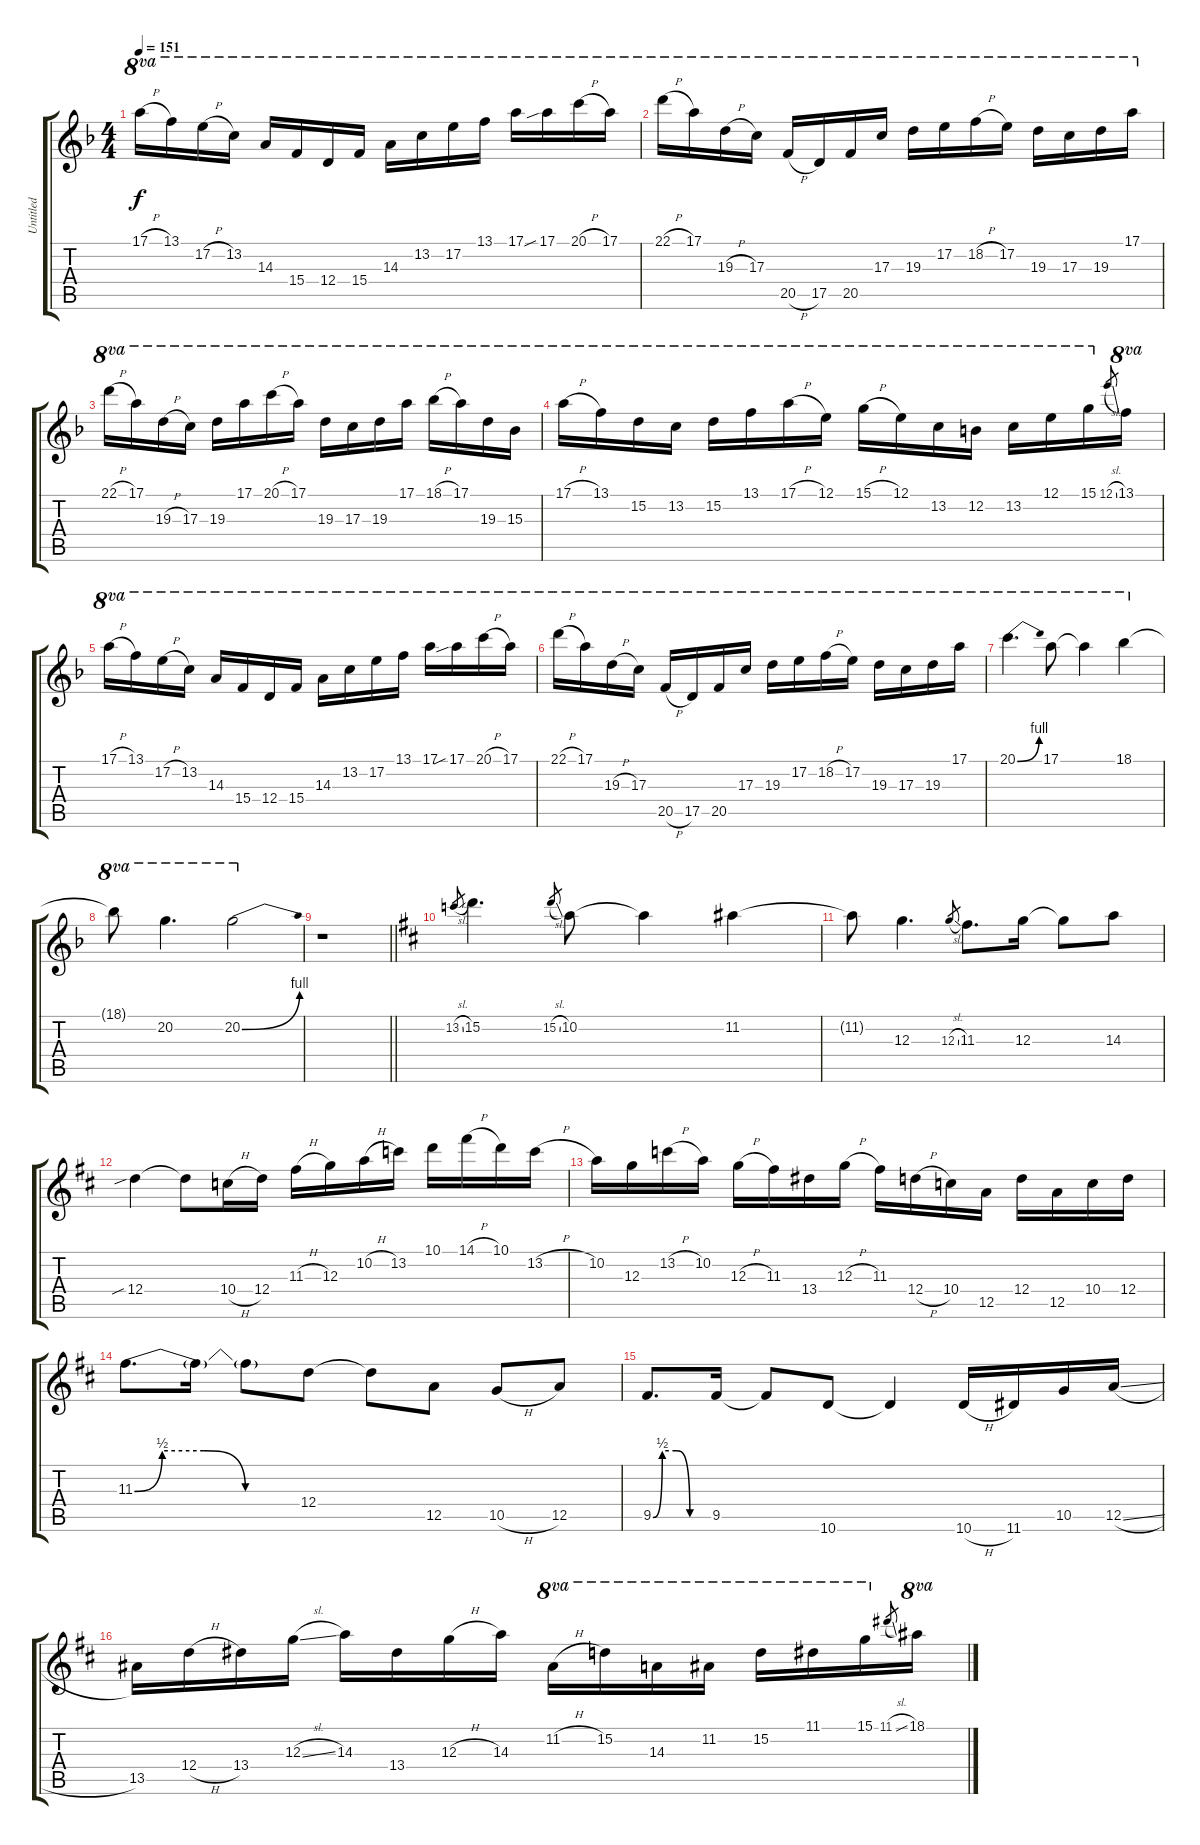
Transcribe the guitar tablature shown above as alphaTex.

\track ("Untitled" "Untitled") {instrument overdrivenguitar}
\staff {score tabs}
\tuning (E4 B3 G3 D3 A2 E2) {hide}
\ts (4 4)
\tempo 151
\clef g2
\ks f
17.1{h}.16{ot 8va dy f} 13.1.16{ot 8va} 17.2{h}.16{ot 8va} 13.2.16{ot 8va} 14.3.16{ot 8va} 15.4.16{ot 8va} 12.4.16{ot 8va} 15.4.16{ot 8va} 14.3.16{ot 8va} 13.2.16{ot 8va} 17.2.16{ot 8va} 13.1.16{ot 8va} 17.1.16{ot 8va} 17.1{sib}.16{ot 8va} 20.1{h}.16{ot 8va} 17.1.16{ot 8va} |
22.1{h}.16{ot 8va} 17.1.16{ot 8va} 19.3{h}.16{ot 8va} 17.3.16{ot 8va} 20.5{h}.16{ot 8va} 17.5.16{ot 8va} 20.5.16{ot 8va} 17.3.16{ot 8va} 19.3.16{ot 8va} 17.2.16{ot 8va} 18.2{h}.16{ot 8va} 17.2.16{ot 8va} 19.3.16{ot 8va} 17.3.16{ot 8va} 19.3.16{ot 8va} 17.1.16{ot 8va} |
22.1{h}.16{ot 8va} 17.1.16{ot 8va} 19.3{h}.16{ot 8va} 17.3.16{ot 8va} 19.3.16{ot 8va} 17.1.16{ot 8va} 20.1{h}.16{ot 8va} 17.1.16{ot 8va} 19.3.16{ot 8va} 17.3.16{ot 8va} 19.3.16{ot 8va} 17.1.16{ot 8va} 18.1{h}.16{ot 8va} 17.1.16{ot 8va} 19.3.16{ot 8va} 15.3.16{ot 8va} |
17.1{h}.16{ot 8va} 13.1.16{ot 8va} 15.2.16{ot 8va} 13.2.16{ot 8va} 15.2.16{ot 8va} 13.1.16{ot 8va} 17.1{h}.16{ot 8va} 12.1.16{ot 8va} 15.1{h}.16{ot 8va} 12.1.16{ot 8va} 13.2.16{ot 8va} 12.2.16{ot 8va} 13.2.16{ot 8va} 12.1.16{ot 8va} 15.1.16{ot 8va} 12.1{sl}.8{gr} 13.1.16{ot 8va} |
17.1{h}.16{ot 8va} 13.1.16{ot 8va} 17.2{h}.16{ot 8va} 13.2.16{ot 8va} 14.3.16{ot 8va} 15.4.16{ot 8va} 12.4.16{ot 8va} 15.4.16{ot 8va} 14.3.16{ot 8va} 13.2.16{ot 8va} 17.2.16{ot 8va} 13.1.16{ot 8va} 17.1.16{ot 8va} 17.1{sib}.16{ot 8va} 20.1{h}.16{ot 8va} 17.1.16{ot 8va} |
22.1{h}.16{ot 8va} 17.1.16{ot 8va} 19.3{h}.16{ot 8va} 17.3.16{ot 8va} 20.5{h}.16{ot 8va} 17.5.16{ot 8va} 20.5.16{ot 8va} 17.3.16{ot 8va} 19.3.16{ot 8va} 17.2.16{ot 8va} 18.2{h}.16{ot 8va} 17.2.16{ot 8va} 19.3.16{ot 8va} 17.3.16{ot 8va} 19.3.16{ot 8va} 17.1.16{ot 8va} |
20.1{be (bend 0 0 60 4)}.4{d ot 8va} 17.1.8{ot 8va} 17.1{t}.4{ot 8va} 18.1.4{ot 8va} |
18.1{t}.8{ot 8va} 20.2.4{d ot 8va} 20.2{be (bend 0 0 60 4)}.2{ot 8va} |
\barLineRight lightlight
r.1 |
\ks d
13.2{sl}.8{gr} 15.2.4{d} 15.2{sl}.8{gr} 10.2.8 10.2{t}.4 11.2.4 |
11.2{t}.8 12.3.4{d} 12.3{sl}.8{gr} 11.3.8{d} 12.3.16 12.3{t}.8 14.3.8 |
12.4{sib}.4 12.4{t}.8 10.4{h}.16 12.4.16 11.3{h}.16 12.3.16 10.2{h}.16 13.2.16 10.1.16 14.1{h}.16 10.1.16 13.2{h}.16 |
10.2.16 12.3.16 13.2{h}.16 10.2.16 12.3{h}.16 11.3.16 13.4.16 12.3{h}.16 11.3.16 12.4{h}.16 10.4.16 12.5.16 12.4.16 12.5.16 10.4.16 12.4.16 |
11.3{be (custom 0 0 10 2 25 2 40 0 60 0)}.8{d} 11.3{t}.16 11.3{t}.8 12.4.8 12.4{t}.8 12.5.8 10.5{h}.8 12.5.8 |
9.5{be (custom 0 0 10 2 25 2 40 0 60 0)}.8{d} 9.5.16 9.5{t}.8 10.6.8 10.6{t}.4 10.6{h}.16 11.6.16 10.5.16 12.5{sl}.16 |
13.5.16 12.4{h}.16 13.4.16 12.3{sl}.16 14.3.16 13.4.16 12.3{h}.16 14.3.16 11.2{h}.16{ot 8va} 15.2.16{ot 8va} 14.3.16{ot 8va} 11.2.16{ot 8va} 15.2.16{ot 8va} 11.1.16{ot 8va} 15.1.16{ot 8va} 11.1{sl}.8{gr} 18.1.16{ot 8va}
